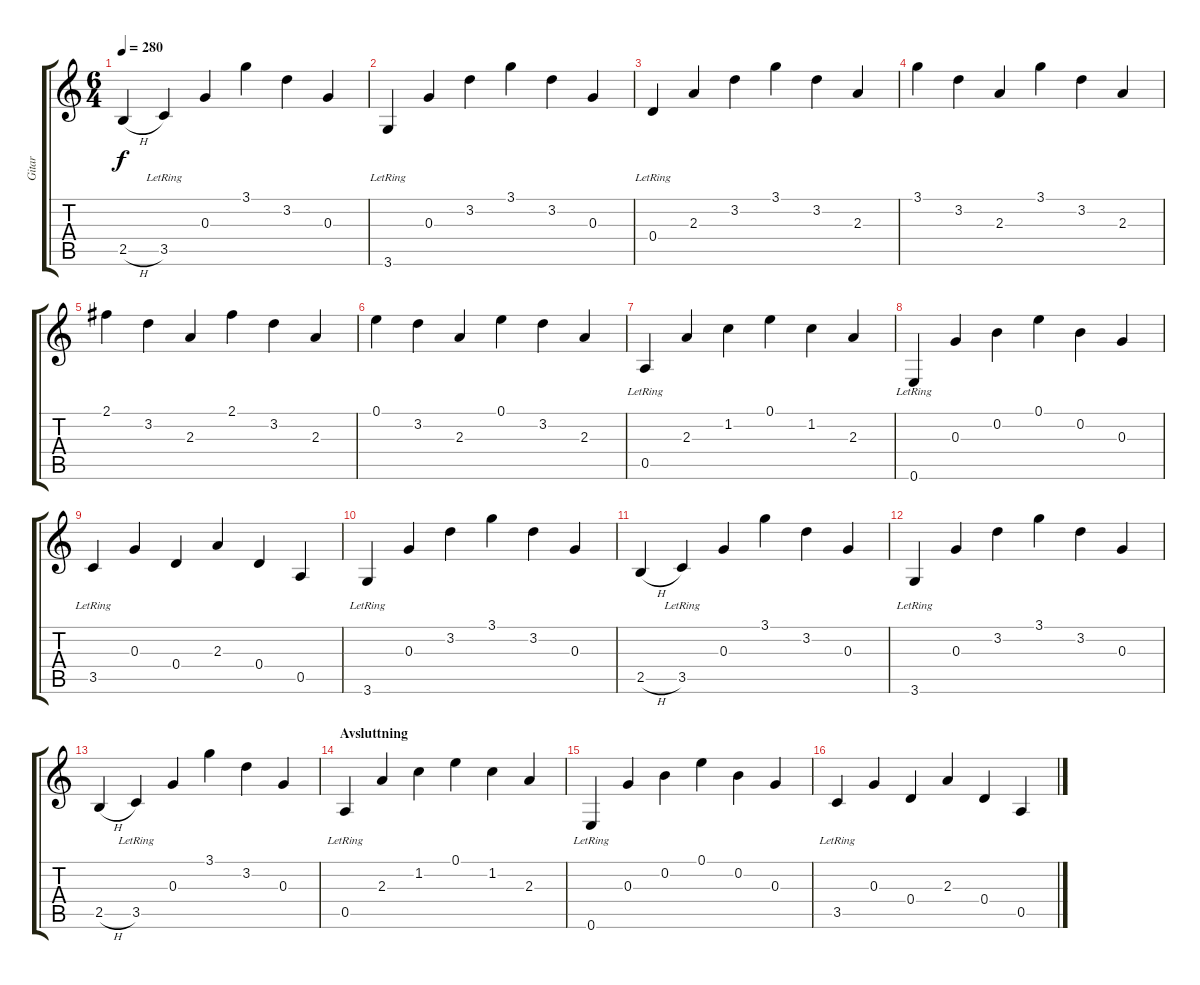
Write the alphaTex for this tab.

\track ("Gitar" "Gitar") {instrument acousticguitarsteel}
\staff {score tabs}
\tuning (E4 B3 G3 D3 A2 E2) {hide}
\ts (6 4)
\tempo 280
\clef g2
\ks c
2.5{h}.4{dy f} 3.5{lr}.4 0.3.4 3.1.4 3.2.4 0.3.4 |
3.6{lr}.4 0.3.4 3.2.4 3.1.4 3.2.4 0.3.4 |
0.4{lr}.4 2.3.4 3.2.4 3.1.4 3.2.4 2.3.4 |
3.1.4 3.2.4 2.3.4 3.1.4 3.2.4 2.3.4 |
2.1.4 3.2.4 2.3.4 2.1.4 3.2.4 2.3.4 |
0.1.4 3.2.4 2.3.4 0.1.4 3.2.4 2.3.4 |
0.5{lr}.4 2.3.4 1.2.4 0.1.4 1.2.4 2.3.4 |
0.6{lr}.4 0.3.4 0.2.4 0.1.4 0.2.4 0.3.4 |
3.5{lr}.4 0.3.4 0.4.4 2.3.4 0.4.4 0.5.4 |
3.6{lr}.4 0.3.4 3.2.4 3.1.4 3.2.4 0.3.4 |
2.5{h}.4 3.5{lr}.4 0.3.4 3.1.4 3.2.4 0.3.4 |
3.6{lr}.4 0.3.4 3.2.4 3.1.4 3.2.4 0.3.4 |
2.5{h}.4 3.5{lr}.4 0.3.4 3.1.4 3.2.4 0.3.4 |
\section ("" "Avsluttning")
0.5{lr}.4 2.3.4 1.2.4 0.1.4 1.2.4 2.3.4 |
0.6{lr}.4 0.3.4 0.2.4 0.1.4 0.2.4 0.3.4 |
3.5{lr}.4 0.3.4 0.4.4 2.3.4 0.4.4 0.5.4
